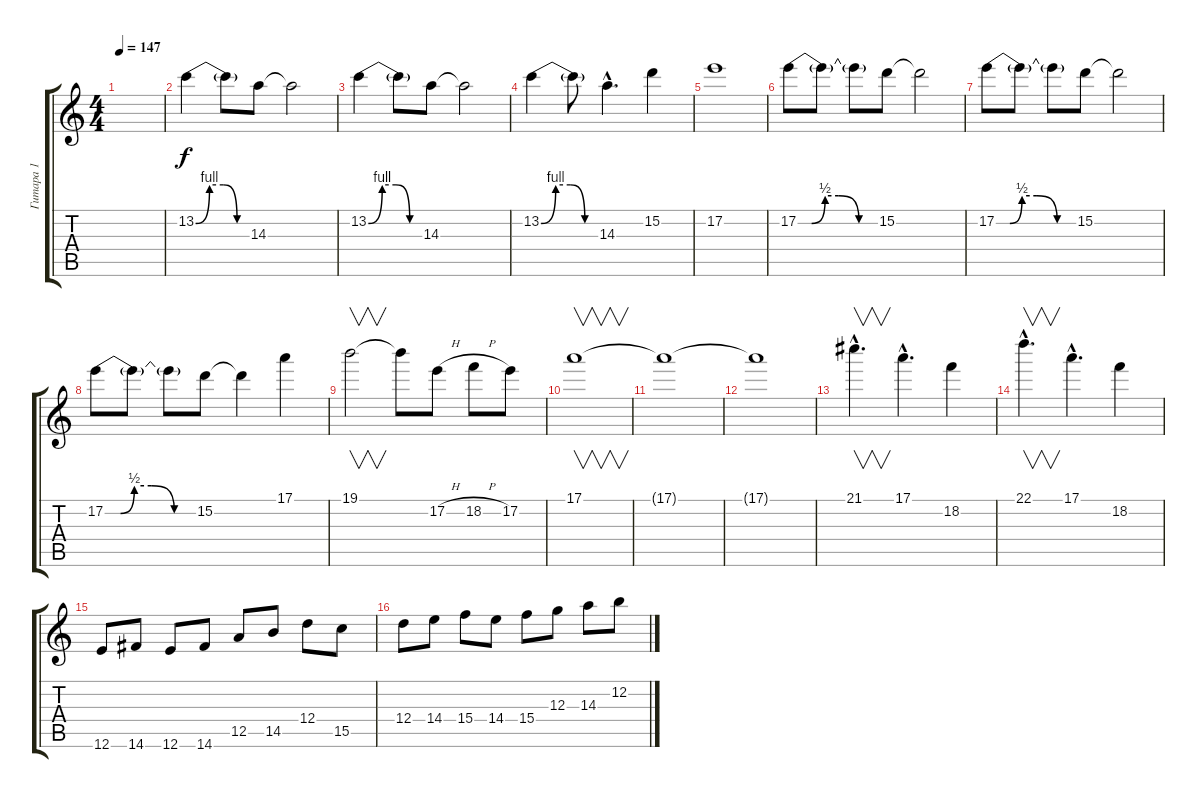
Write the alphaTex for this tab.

\track ("Гитара 1" "Гитара 1") {instrument distortionguitar}
\staff {score tabs}
\tuning (E4 B3 G3 D3 A2 E2) {hide}
\ts (4 4)
\tempo 147
\clef g2
\ks c
|
13.2{be (custom 0 0 15 4 30 4 45 0 60 0)}.4 13.2{t}.8 14.3.8 14.3{t}.2 |
13.2{be (custom 0 0 15 4 30 4 45 0 60 0)}.4 13.2{t}.8 14.3.8 14.3{t}.2 |
13.2{be (custom 0 0 15 4 30 4 45 0 60 0)}.4 13.2{t}.8 14.3{hac}.4{d} 15.2.4 |
17.2.1 |
17.2{be (custom 0 0 10 0 20 2 30 2 45 0 60 0)}.8 17.2{t}.8 17.2{t}.8 15.2.8 15.2{t}.2 |
17.2{be (custom 0 0 10 0 19 2 30 2 45 0 60 0)}.8 17.2{t}.8 17.2{t}.8 15.2.8 15.2{t}.2 |
17.2{be (custom 0 0 10 0 19 2 30 2 45 0 60 0)}.8 17.2{t}.8 17.2{t}.8 15.2.8 15.2{t}.4 17.1.4 |
19.1.2{v} 19.1{t}.8 17.2{h}.8 18.2{h}.8 17.2.8 |
17.1.1{v} |
17.1{t}.1 |
17.1{t}.1 |
21.1{hac}.4{v d} 17.1{hac}.4{d} 18.2.4 |
22.1{hac}.4{v d} 17.1{hac}.4{d} 18.2.4 |
12.6.8 14.6.8 12.6.8 14.6.8 12.5.8 14.5.8 12.4.8 15.5.8 |
12.4.8 14.4.8 15.4.8 14.4.8 15.4.8 12.3.8 14.3.8 12.2.8
